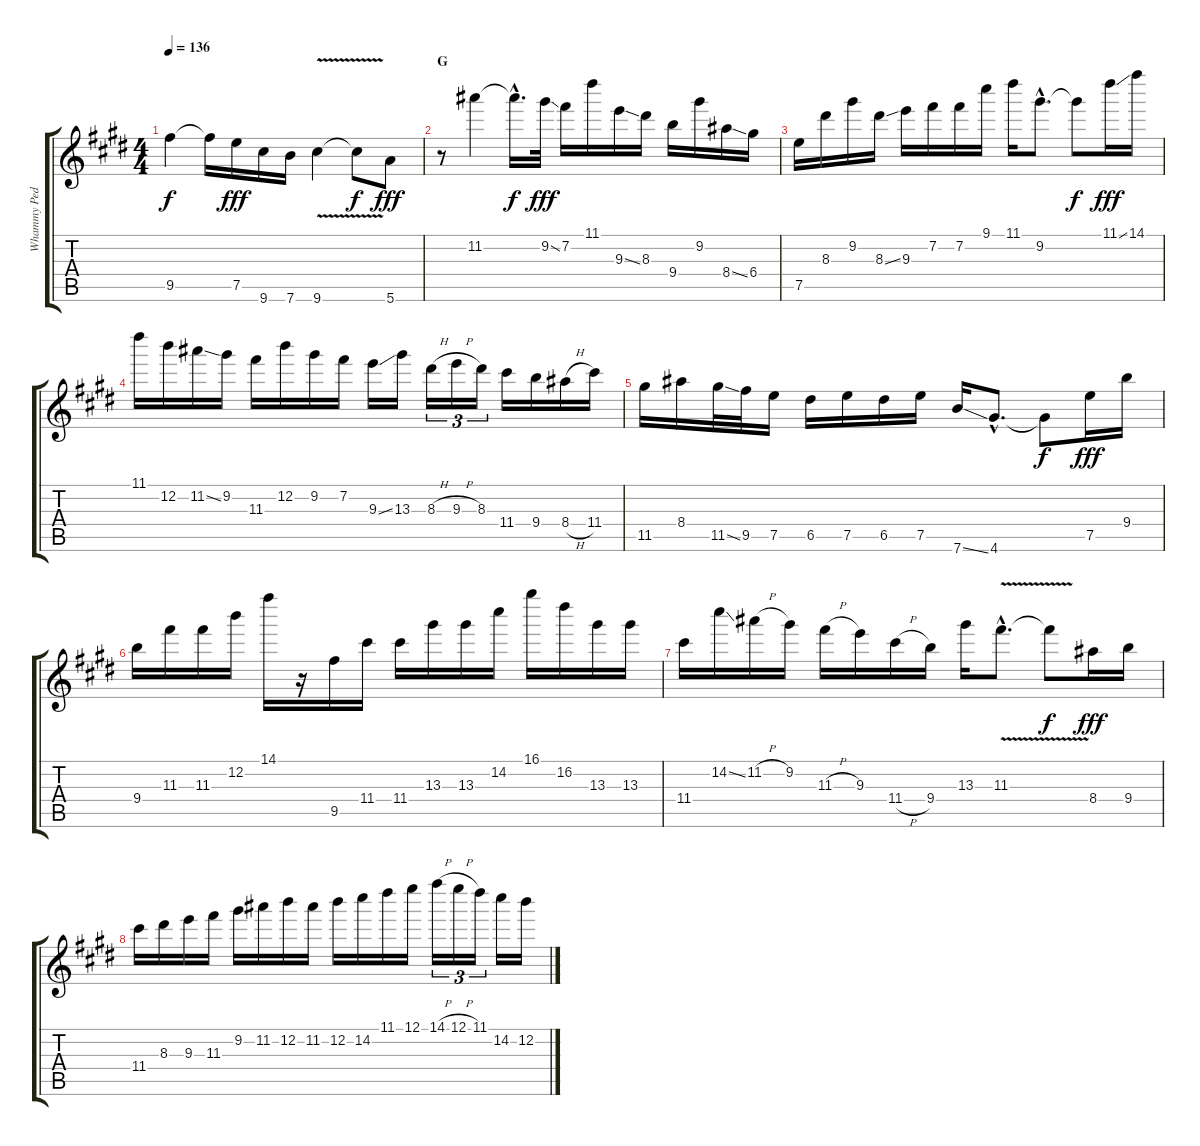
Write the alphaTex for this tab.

\track ("Whammy Pedal +8va" "Whammy Ped") {instrument distortionguitar}
\staff {score tabs}
\tuning (E5 B4 G4 D4 A3 E3) {hide}
\ts (4 4)
\tempo 136
\clef g2
\ks e
9.5{t}.4{dy f} 9.5{t}.16 7.5.16{dy fff} 9.6.16 7.6.16 9.6{v}.4 9.6{t}.8{dy f} 5.6.8{dy fff} |
\section ("" "G")
r.8 11.2.4 11.2{hac t}.16{d dy f} 9.2{ss}.32{dy fff} 7.2.16 11.1.16 9.3{ss}.16 8.3.16 9.4.16 9.2.16 8.4{ss}.16 6.4.16 |
7.5.16 8.3.16 9.2.16 8.3{ss}.16 9.3.16 7.2.16 7.2.16 9.1.16 11.1.16 9.2{hac}.8{d} 9.2{t}.8{dy f} 11.1{ss}.16{dy fff} 14.1.16 |
11.1.16 12.2.16 11.2{ss}.16 9.2.16 11.3.16 12.2.16 9.2.16 7.2.16 9.3{ss}.16 13.3.16 8.3{h}.16{tu (3 2)} 9.3{h}.16{tu (3 2)} 8.3.16{tu (3 2)} 11.4.16 9.4.16 8.4{h}.16 11.4.16 |
11.5.16 8.4.16 11.5{ss}.32 9.5.32 7.5.16 6.5.16 7.5.16 6.5.16 7.5.16 7.6{ss}.16 4.6{hac}.8{d} 4.6{t}.8{dy f} 7.5.16{dy fff} 9.4.16 |
9.4.16 11.3.16 11.3.16 12.2.16 14.1.16 r.16 9.5.16 11.4.16 11.4.16 13.3.16 13.3.16 14.2.16 16.1.16 16.2.16 13.3.16 13.3.16 |
11.4.16 14.2{ss}.16 11.2{h}.16 9.2.16 11.3{h}.16 9.3.16 11.4{h}.16 9.4.16 13.3.16 11.3{v hac}.8{d} 11.3{t}.8{dy f} 8.4.16{dy fff} 9.4.16 |
11.4.16 8.3.16 9.3.16 11.3.16 9.2.16 11.2.16 12.2.16 11.2.16 12.2.16 14.2.16 11.1.16 12.1.16 14.1{h}.16{tu (3 2)} 12.1{h}.16{tu (3 2)} 11.1.16{tu (3 2)} 14.2.16 12.2.16
